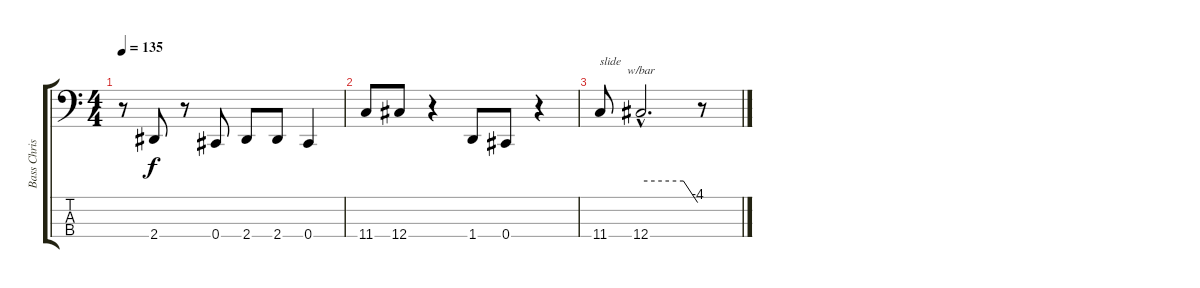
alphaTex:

\track ("Bass Christer Örtefors" "Bass Chris") {instrument electricbasspick}
\staff {score tabs}
\tuning (Gb2 Db2 Ab1 Db1) {hide}
\ts (4 4)
\tempo 135
\clef f4
\ks c
r.8{dy f} 2.4.8 r.8 0.4.8 2.4.8 2.4.8 0.4.4 |
11.4.8 12.4.8 r.4 1.4.8 0.4.8 r.4 |
11.4.8{txt "slide"} 12.4{hac}.2{d tbe (custom default 0 0 45 0 60 -16)} r.8
